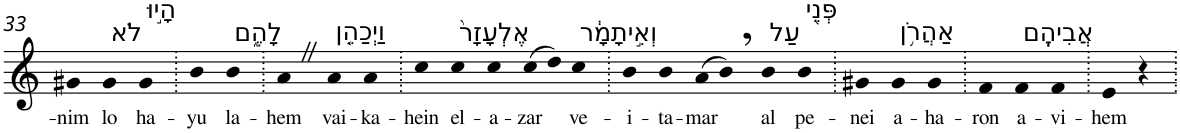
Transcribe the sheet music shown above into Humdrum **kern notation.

**kern	**text
*part1	*part1
*staff1	*staff1
*I"Piano	*
*I'Pno	*
!!LO:PB:g=z
*clefG2	*
*k[]	*
=33	=33
!	!LO:LY:b
4g#X	-nim
!LO:TX:a:t=לֹא	!
!	!LO:LY:b
4g#	lo
!LO:TX:a:t=הָי֣וּ	!
!	!LO:LY:b
4g#	ha-
=34.	=34.
!	!LO:LY:b
4b	-yu
!LO:TX:a:t=לָהֶ֑ם	!
!	!LO:LY:b
4b	la-
=35.	=35.
!	!LO:LY:b
4aZ	-hem
!LO:TX:a:t=וַיְכַהֵ֤ן	!
!	!LO:LY:b
4a	vai-
!	!LO:LY:b
4a	-ka-
=36.	=36.
!	!LO:LY:b
4cc	-hein
!LO:TX:a:t=אֶלְעָזָר֙	!
!	!LO:LY:b
4cc	el-
!	!LO:LY:b
4cc	-a-
!	!LO:LY:b
(>8cc	-zar
8dd)	.
!LO:TX:a:t=וְאִ֣יתָמָ֔ר	!
!	!LO:LY:b
4cc	ve-
=37.	=37.
!	!LO:LY:b
4b	-i-
!	!LO:LY:b
4b	-ta-
!	!LO:LY:b
(>8a	-mar
8b,)	.
!LO:TX:a:t=עַל	!
!	!LO:LY:b
4b	al
!LO:TX:a:t=פְּנֵ֖י	!
!	!LO:LY:b
4b	pe-
=38.	=38.
!	!LO:LY:b
4g#X	-nei
!LO:TX:a:t=אַהֲרֹ֥ן	!
!	!LO:LY:b
4g#	a-
!	!LO:LY:b
4g#	-ha-
=39.	=39.
!	!LO:LY:b
4f	-ron
!LO:TX:a:t=אֲבִיהֶֽם	!
!	!LO:LY:b
4f	a-
!	!LO:LY:b
4f	-vi-
=40.	=40.
!	!LO:LY:b
4e	-hem
4r	.
=.	=.
*-	*-
